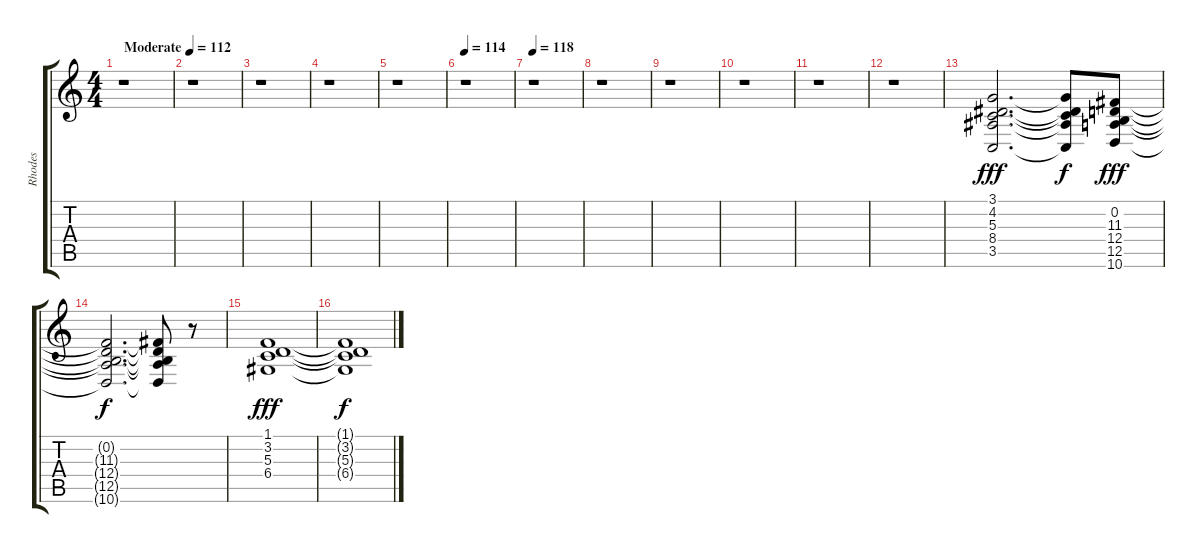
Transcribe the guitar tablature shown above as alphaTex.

\track ("Rhodes" "Rhodes") {instrument electricpiano1}
\staff {score tabs}
\tuning (E4 B3 G3 D3 A2 E2) {hide}
\ts (4 4)
\tempo (112 "Moderate")
\clef g2
\ks c
r.1{dy fff instrument electricpiano1} |
r.1 |
r.1 |
r.1 |
r.1 |
\tempo 114
r.1 |
\tempo 118
r.1 |
r.1 |
r.1 |
r.1 |
r.1 |
r.1 |
(3.1 4.2 5.3 8.4 3.5).2{d} (3.1{t} 4.2{t} 5.3{t} 8.4{t} 3.5{t}).8{dy f} (0.2 11.3 12.4 12.5 10.6).8{dy fff} |
(0.2{t} 11.3{t} 12.4{t} 12.5{t} 10.6{t}).2{d dy f} (0.2{t} 11.3{t} 12.4{t} 12.5{t} 10.6{t}).8 r.8 |
(1.1 3.2 5.3 6.4).1{dy fff} |
(1.1{t} 3.2{t} 5.3{t} 6.4{t}).1{dy f}
